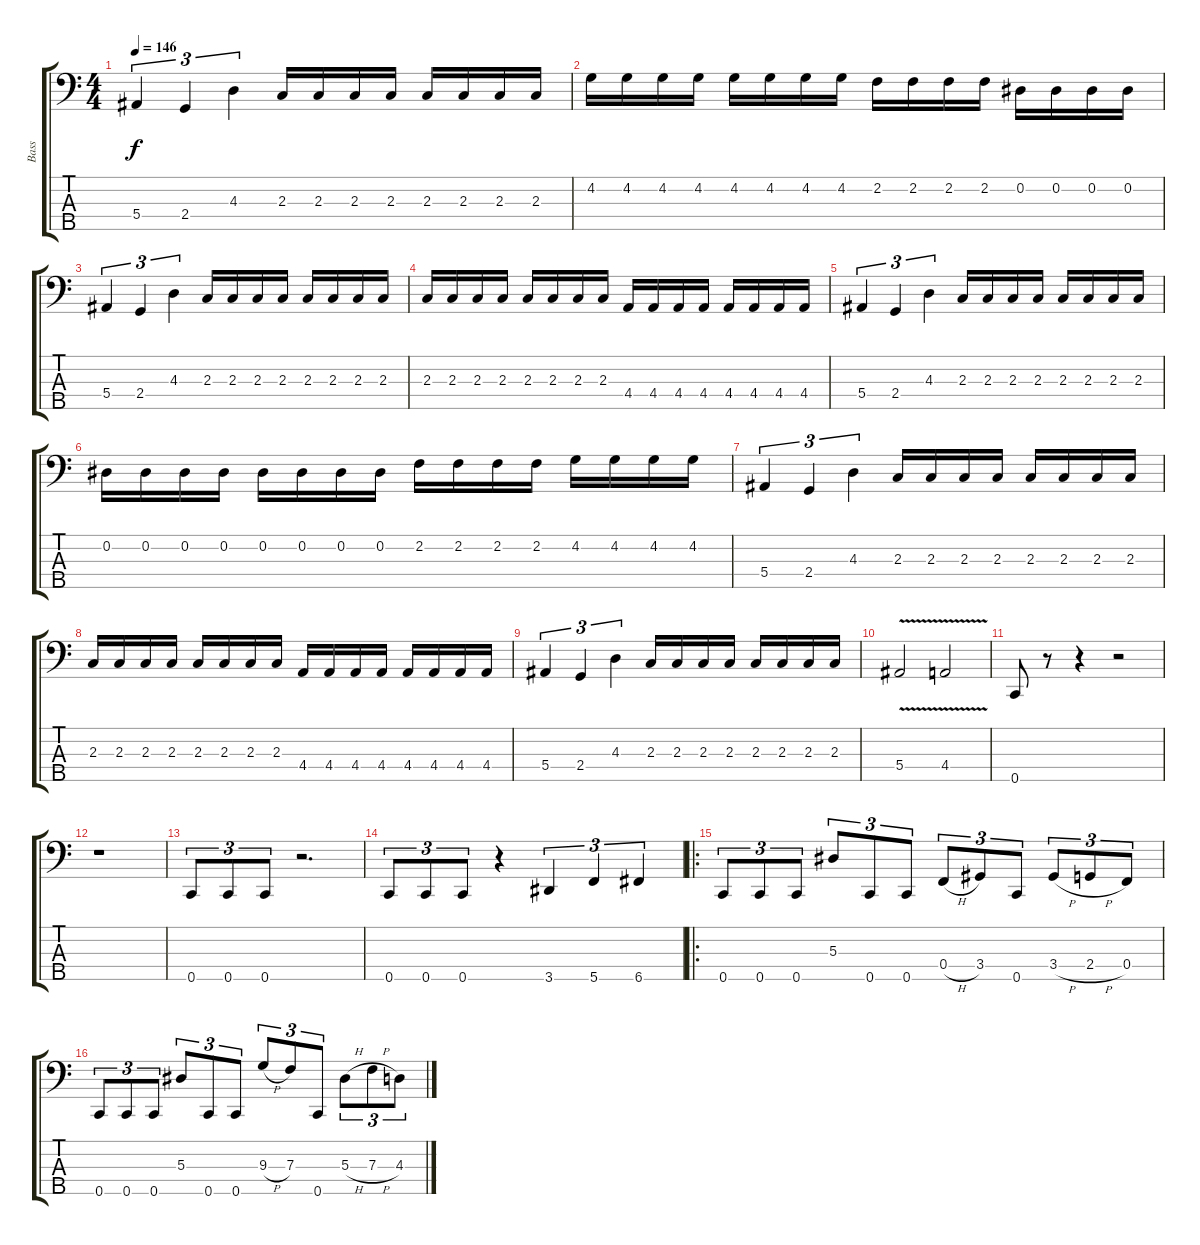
\track ("Bass" "Bass") {instrument electricbasspick}
\staff {score tabs}
\tuning (Ab2 Eb2 Bb1 F1 C1) {hide}
\ts (4 4)
\tempo 146
\clef f4
\ks c
5.4.4{tu (3 2) dy f} 2.4.4{tu (3 2)} 4.3.4{tu (3 2)} 2.3.16 2.3.16 2.3.16 2.3.16 2.3.16 2.3.16 2.3.16 2.3.16 |
4.2.16 4.2.16 4.2.16 4.2.16 4.2.16 4.2.16 4.2.16 4.2.16 2.2.16 2.2.16 2.2.16 2.2.16 0.2.16 0.2.16 0.2.16 0.2.16 |
5.4.4{tu (3 2)} 2.4.4{tu (3 2)} 4.3.4{tu (3 2)} 2.3.16 2.3.16 2.3.16 2.3.16 2.3.16 2.3.16 2.3.16 2.3.16 |
2.3.16 2.3.16 2.3.16 2.3.16 2.3.16 2.3.16 2.3.16 2.3.16 4.4.16 4.4.16 4.4.16 4.4.16 4.4.16 4.4.16 4.4.16 4.4.16 |
5.4.4{tu (3 2)} 2.4.4{tu (3 2)} 4.3.4{tu (3 2)} 2.3.16 2.3.16 2.3.16 2.3.16 2.3.16 2.3.16 2.3.16 2.3.16 |
0.2.16 0.2.16 0.2.16 0.2.16 0.2.16 0.2.16 0.2.16 0.2.16 2.2.16 2.2.16 2.2.16 2.2.16 4.2.16 4.2.16 4.2.16 4.2.16 |
5.4.4{tu (3 2)} 2.4.4{tu (3 2)} 4.3.4{tu (3 2)} 2.3.16 2.3.16 2.3.16 2.3.16 2.3.16 2.3.16 2.3.16 2.3.16 |
2.3.16 2.3.16 2.3.16 2.3.16 2.3.16 2.3.16 2.3.16 2.3.16 4.4.16 4.4.16 4.4.16 4.4.16 4.4.16 4.4.16 4.4.16 4.4.16 |
5.4.4{tu (3 2)} 2.4.4{tu (3 2)} 4.3.4{tu (3 2)} 2.3.16 2.3.16 2.3.16 2.3.16 2.3.16 2.3.16 2.3.16 2.3.16 |
5.4{v}.2 4.4{v}.2 |
0.5.8 r.8 r.4 r.2 |
r.1 |
0.5.8{tu (3 2)} 0.5.8{tu (3 2)} 0.5.8{tu (3 2)} r.2{d} |
0.5.8{tu (3 2)} 0.5.8{tu (3 2)} 0.5.8{tu (3 2)} r.4 3.5.4{tu (3 2)} 5.5.4{tu (3 2)} 6.5.4{tu (3 2)} |
\ro
0.5.8{tu (3 2)} 0.5.8{tu (3 2)} 0.5.8{tu (3 2)} 5.3.8{tu (3 2)} 0.5.8{tu (3 2)} 0.5.8{tu (3 2)} 0.4{h}.8{tu (3 2)} 3.4.8{tu (3 2)} 0.5.8{tu (3 2)} 3.4{h}.8{tu (3 2)} 2.4{h}.8{tu (3 2)} 0.4.8{tu (3 2)} |
0.5.8{tu (3 2)} 0.5.8{tu (3 2)} 0.5.8{tu (3 2)} 5.3.8{tu (3 2)} 0.5.8{tu (3 2)} 0.5.8{tu (3 2)} 9.3{h}.8{tu (3 2)} 7.3.8{tu (3 2)} 0.5.8{tu (3 2)} 5.3{h}.8{tu (3 2)} 7.3{h}.8{tu (3 2)} 4.3.8{tu (3 2)}
